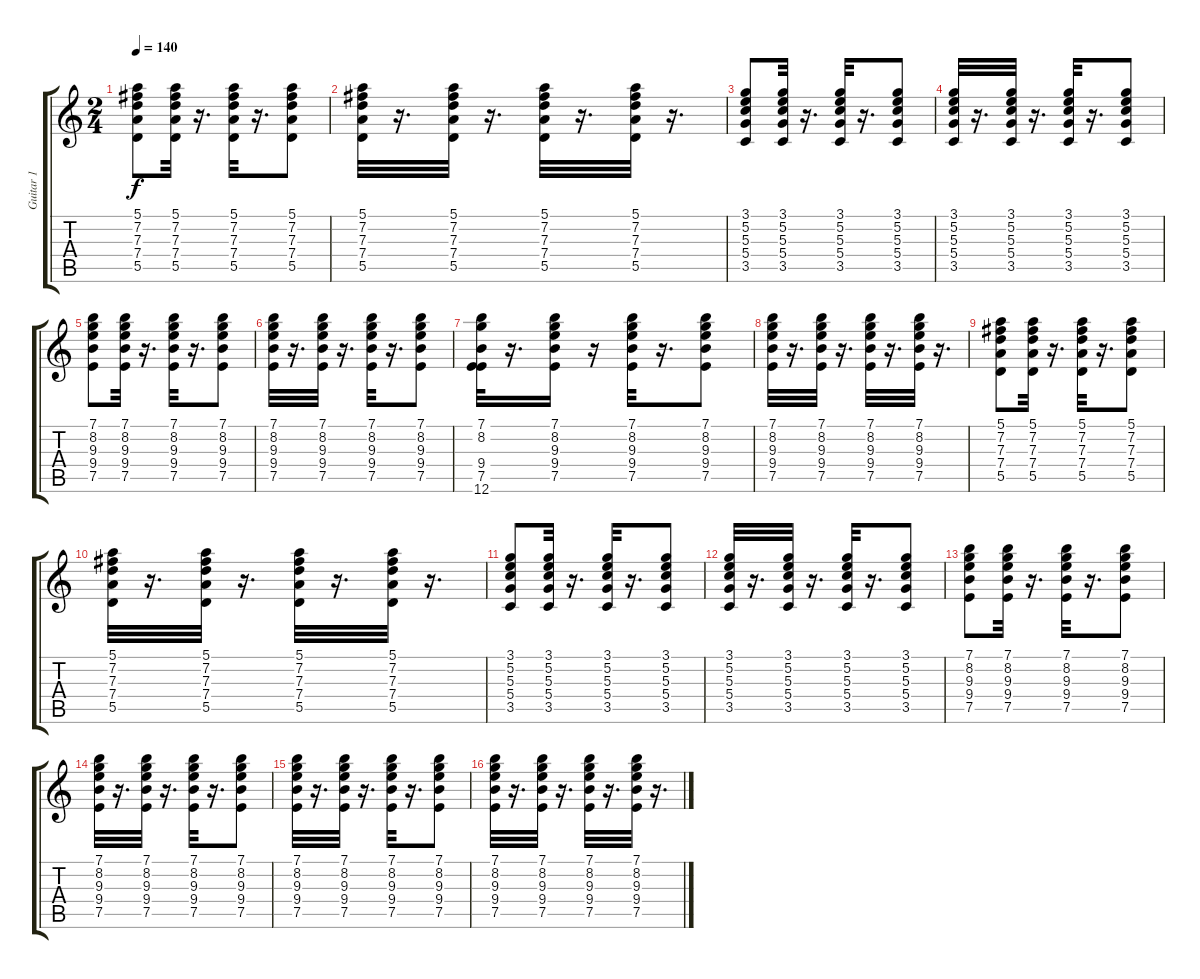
\track ("Guitar 1" "Guitar 1") {instrument acousticguitarsteel}
\staff {score tabs}
\tuning (E4 B3 G3 D3 A2 E2) {hide}
\ts (2 4)
\tempo 140
\clef g2
\ks c
(5.1 7.2 7.3 7.4 5.5).8{dy f} (5.1 7.2 7.3 7.4 5.5).32 r.16{d} (5.1 7.2 7.3 7.4 5.5).32 r.16{d} (5.1 7.2 7.3 7.4 5.5).8 |
(5.1 7.2 7.3 7.4 5.5).32 r.16{d} (5.1 7.2 7.3 7.4 5.5).32 r.16{d} (5.1 7.2 7.3 7.4 5.5).32 r.16{d} (5.1 7.2 7.3 7.4 5.5).32 r.16{d} |
(3.1 5.2 5.3 5.4 3.5).8 (3.1 5.2 5.3 5.4 3.5).32 r.16{d} (3.1 5.2 5.3 5.4 3.5).32 r.16{d} (3.1 5.2 5.3 5.4 3.5).8 |
(3.1 5.2 5.3 5.4 3.5).32 r.16{d} (3.1 5.2 5.3 5.4 3.5).32 r.16{d} (3.1 5.2 5.3 5.4 3.5).32 r.16{d} (3.1 5.2 5.3 5.4 3.5).8 |
(7.1 8.2 9.3 9.4 7.5).8 (7.1 8.2 9.3 9.4 7.5).32 r.16{d} (7.1 8.2 9.3 9.4 7.5).32 r.16{d} (7.1 8.2 9.3 9.4 7.5).8 |
(7.1 8.2 9.3 9.4 7.5).32 r.16{d} (7.1 8.2 9.3 9.4 7.5).32 r.16{d} (7.1 8.2 9.3 9.4 7.5).32 r.16{d} (7.1 8.2 9.3 9.4 7.5).8 |
(7.1 8.2 9.4 7.5 12.6).32 r.16{d} (7.1 8.2 9.3 9.4 7.5).16 r.16 (7.1 8.2 9.3 9.4 7.5).32 r.16{d} (7.1 8.2 9.3 9.4 7.5).8 |
(7.1 8.2 9.3 9.4 7.5).32 r.16{d} (7.1 8.2 9.3 9.4 7.5).32 r.16{d} (7.1 8.2 9.3 9.4 7.5).32 r.16{d} (7.1 8.2 9.3 9.4 7.5).32 r.16{d} |
(5.1 7.2 7.3 7.4 5.5).8 (5.1 7.2 7.3 7.4 5.5).32 r.16{d} (5.1 7.2 7.3 7.4 5.5).32 r.16{d} (5.1 7.2 7.3 7.4 5.5).8 |
(5.1 7.2 7.3 7.4 5.5).32 r.16{d} (5.1 7.2 7.3 7.4 5.5).32 r.16{d} (5.1 7.2 7.3 7.4 5.5).32 r.16{d} (5.1 7.2 7.3 7.4 5.5).32 r.16{d} |
(3.1 5.2 5.3 5.4 3.5).8 (3.1 5.2 5.3 5.4 3.5).32 r.16{d} (3.1 5.2 5.3 5.4 3.5).32 r.16{d} (3.1 5.2 5.3 5.4 3.5).8 |
(3.1 5.2 5.3 5.4 3.5).32 r.16{d} (3.1 5.2 5.3 5.4 3.5).32 r.16{d} (3.1 5.2 5.3 5.4 3.5).32 r.16{d} (3.1 5.2 5.3 5.4 3.5).8 |
(7.1 8.2 9.3 9.4 7.5).8 (7.1 8.2 9.3 9.4 7.5).32 r.16{d} (7.1 8.2 9.3 9.4 7.5).32 r.16{d} (7.1 8.2 9.3 9.4 7.5).8 |
(7.1 8.2 9.3 9.4 7.5).32 r.16{d} (7.1 8.2 9.3 9.4 7.5).32 r.16{d} (7.1 8.2 9.3 9.4 7.5).32 r.16{d} (7.1 8.2 9.3 9.4 7.5).8 |
(7.1 8.2 9.3 9.4 7.5).32 r.16{d} (7.1 8.2 9.3 9.4 7.5).32 r.16{d} (7.1 8.2 9.3 9.4 7.5).32 r.16{d} (7.1 8.2 9.3 9.4 7.5).8 |
(7.1 8.2 9.3 9.4 7.5).32 r.16{d} (7.1 8.2 9.3 9.4 7.5).32 r.16{d} (7.1 8.2 9.3 9.4 7.5).32 r.16{d} (7.1 8.2 9.3 9.4 7.5).32 r.16{d}
